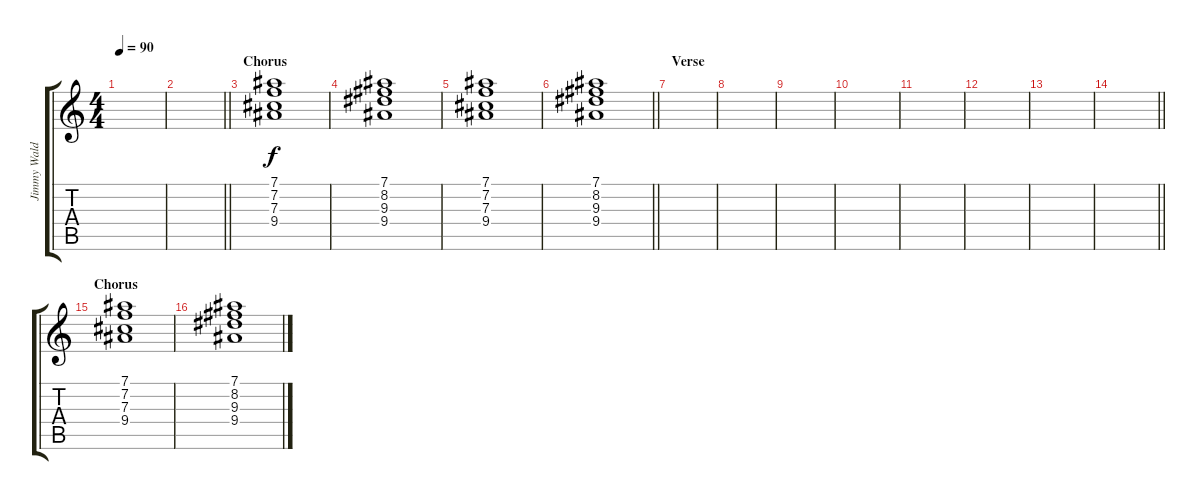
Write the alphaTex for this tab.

\track ("Jimmy Waldo" "Jimmy Wald") {instrument rockorgan}
\staff {score tabs}
\tuning (Eb5 Bb4 Gb4 Db4 Ab3 Eb3) {hide}
\ts (4 4)
\tempo 90
\clef g2
\ks c
|
\barLineRight lightlight
|
\section ("" "Chorus")
(7.1 7.2 7.3 9.4).1 |
(7.1 8.2 9.3 9.4).1 |
(7.1 7.2 7.3 9.4).1 |
\barLineRight lightlight
(7.1 8.2 9.3 9.4).1 |
\section ("" "Verse")
|
|
|
|
|
|
|
\barLineRight lightlight
|
\section ("" "Chorus")
(7.1 7.2 7.3 9.4).1 |
(7.1 8.2 9.3 9.4).1
